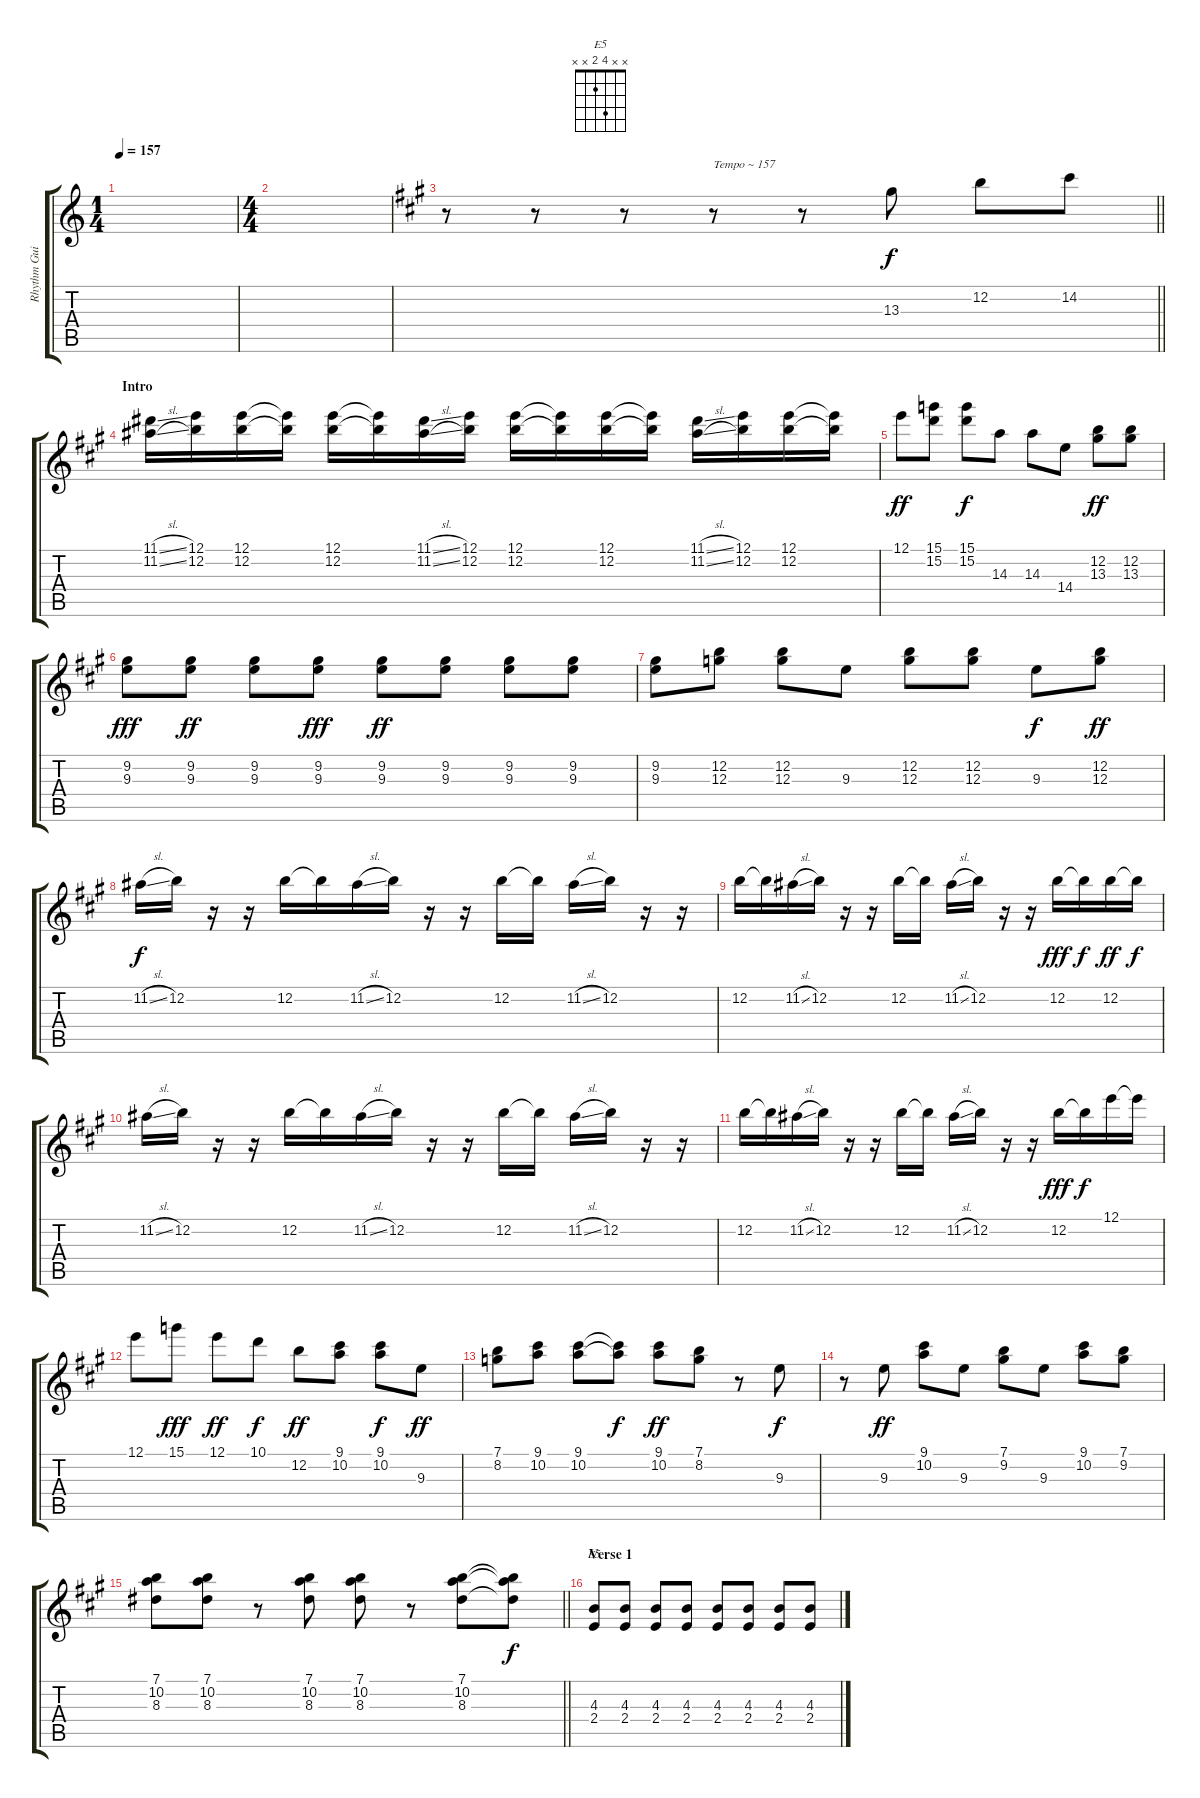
\track ("Rhythm Guitar" "Rhythm Gui") {instrument electricguitarclean}
\staff {score tabs}
\tuning (E4 B3 G3 D3 A2 E2) {hide}
\chord ("E5" x x 4 2 x x)
\ts (1 4)
\tempo 157
\clef g2
\ks c
|
\ts (4 4)
|
\barLineRight lightlight
\ks a
r.8 r.8 r.8 r.8{txt "Tempo ~ 157" volume 12 balance 4} r.8 13.3.8 12.2.8 14.2.8 |
\section ("" "Intro")
(11.1{sl} 11.2{sl}).16 (12.1 12.2).16 (12.1 12.2).16 (12.1{t} 12.2{t}).16 (12.1 12.2).16 (12.1{t} 12.2{t}).16 (11.1{sl} 11.2{sl}).16 (12.1 12.2).16 (12.1 12.2).16 (12.1{t} 12.2{t}).16 (12.1 12.2).16 (12.1{t} 12.2{t}).16 (11.1{sl} 11.2{sl}).16 (12.1 12.2).16 (12.1 12.2).16 (12.1{t} 12.2{t}).16 |
12.1.8{dy ff} (15.1 15.2).8 (15.1 15.2).8{dy f} 14.3.8 14.3.8 14.4.8 (12.2 13.3).8{dy ff} (12.2 13.3).8 |
(9.2 9.3).8{dy fff} (9.2 9.3).8{dy ff} (9.2 9.3).8 (9.2 9.3).8{dy fff} (9.2 9.3).8{dy ff} (9.2 9.3).8 (9.2 9.3).8 (9.2 9.3).8 |
(9.2 9.3).8 (12.2 12.3).8 (12.2 12.3).8 9.3.8 (12.2 12.3).8 (12.2 12.3).8 9.3.8{dy f} (12.2 12.3).8{dy ff} |
11.2{sl}.16{dy f} 12.2.16 r.16 r.16 12.2.16 12.2{t}.16 11.2{sl}.16 12.2.16 r.16 r.16 12.2.16 12.2{t}.16 11.2{sl}.16 12.2.16 r.16 r.16 |
12.2.16 12.2{t}.16 11.2{sl}.16 12.2.16 r.16 r.16 12.2.16 12.2{t}.16 11.2{sl}.16 12.2.16 r.16 r.16 12.2.16{dy fff} 12.2{t}.16{dy f} 12.2.16{dy ff} 12.2{t}.16{dy f} |
11.2{sl}.16 12.2.16 r.16 r.16 12.2.16 12.2{t}.16 11.2{sl}.16 12.2.16 r.16 r.16 12.2.16 12.2{t}.16 11.2{sl}.16 12.2.16 r.16 r.16 |
12.2.16 12.2{t}.16 11.2{sl}.16 12.2.16 r.16 r.16 12.2.16 12.2{t}.16 11.2{sl}.16 12.2.16 r.16 r.16 12.2.16{dy fff} 12.2{t}.16{dy f} 12.1.16 12.1{t}.16 |
12.1.8 15.1.8{dy fff} 12.1.8{dy ff} 10.1.8{dy f} 12.2.8{dy ff} (9.1 10.2).8 (9.1 10.2).8{dy f} 9.3.8{dy ff} |
(7.1 8.2).8 (9.1 10.2).8 (9.1 10.2).8 (9.1{t} 10.2{t}).8{dy f} (9.1 10.2).8{dy ff} (7.1 8.2).8 r.8 9.3.8{dy f} |
r.8 9.3.8{dy ff} (9.1 10.2).8 9.3.8 (7.1 9.2).8 9.3.8 (9.1 10.2).8 (7.1 9.2).8 |
\barLineRight lightlight
(7.1 10.2 8.3).8 (7.1 10.2 8.3).8 r.8 (7.1 10.2 8.3).8 (7.1 10.2 8.3).8 r.8 (7.1 10.2 8.3).8 (7.1{t} 10.2{t} 8.3{t}).8{dy f} |
\section ("" "Verse 1")
(4.3 2.4).8{ch "E5" volume 11 balance 8 instrument electricguitarclean} (4.3 2.4).8 (4.3 2.4).8 (4.3 2.4).8 (4.3 2.4).8 (4.3 2.4).8 (4.3 2.4).8 (4.3 2.4).8
